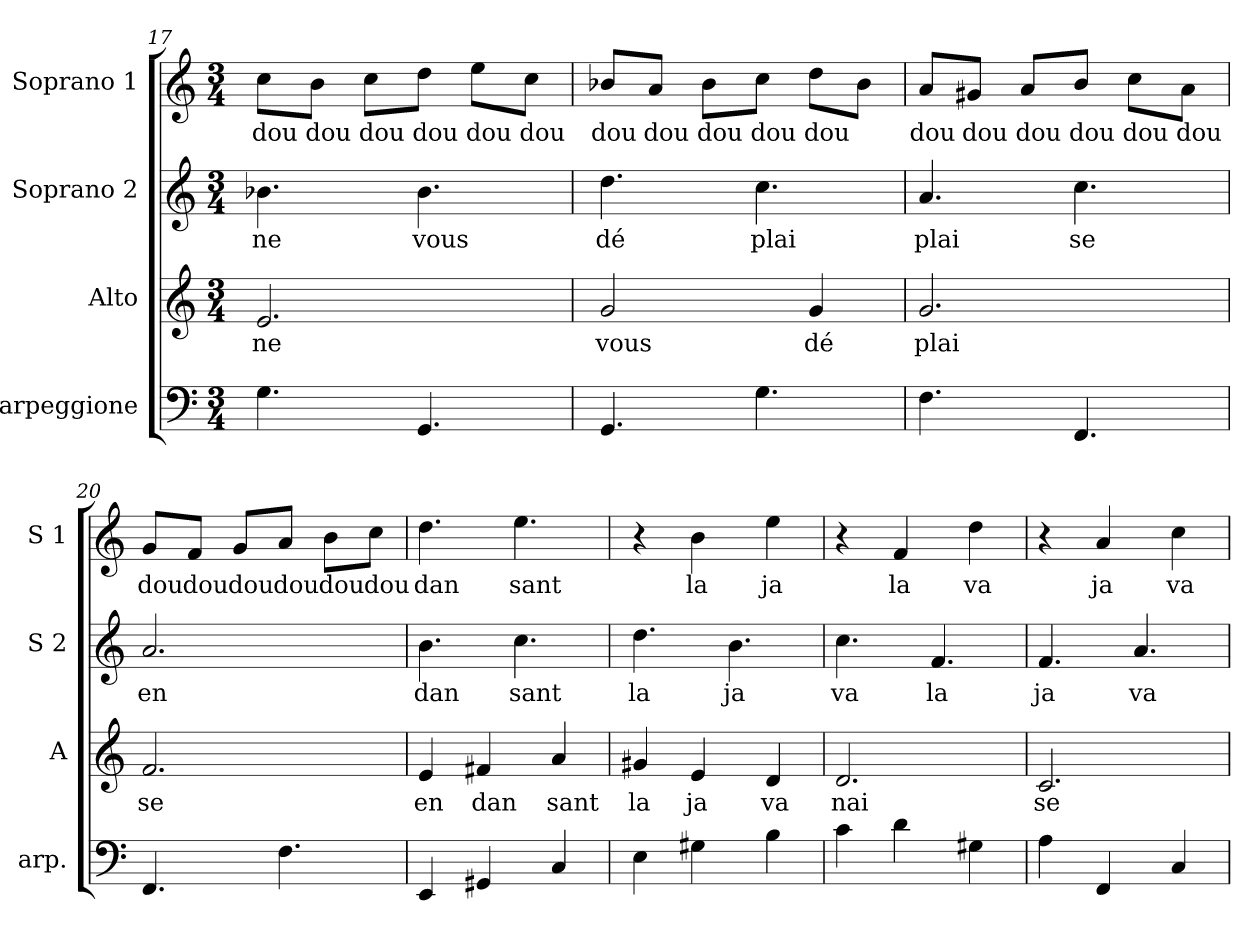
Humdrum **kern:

**kern	**kern	**text	**kern	**text	**kern	**text
*part4	*part3	*part3	*part2	*part2	*part1	*part1
*staff4	*staff3	*staff3	*staff2	*staff2	*staff1	*staff1
*I"arpeggione	*I"Alto	*	*I"Soprano 2	*	*I"Soprano 1	*
*I'arp.	*I'A	*	*I'S 2	*	*I'S 1	*
!!LO:LB:g=z
*clefF4	*clefG2	*	*clefG2	*	*clefG2	*
*k[]	*k[]	*	*k[]	*	*k[]	*
*C:	*C:	*	*C:	*	*C:	*
*M3/4	*M3/4	*	*M3/4	*	*M3/4	*
=17	=17	=17	=17	=17	=17	=17
!	!	!LO:LY:b	!	!	!	!
!	!	!	!	!LO:LY:b	!	!
!	!	!	!	!	!	!LO:LY:b
4.G\	2.e/	ne	4.b-X\	ne	8cc\L	dou
!	!	!	!	!	!	!LO:LY:b
.	.	.	.	.	8b\J	dou
!	!	!	!	!	!	!LO:LY:b
.	.	.	.	.	8cc\L	dou
!	!	!	!	!LO:LY:b	!	!
!	!	!	!	!	!	!LO:LY:b
4.GG/	.	.	4.b-\	vous	8dd\J	dou
!	!	!	!	!	!	!LO:LY:b
.	.	.	.	.	8ee\L	dou
!	!	!	!	!	!	!LO:LY:b
.	.	.	.	.	8cc\J	dou
=18	=18	=18	=18	=18	=18	=18
!	!	!LO:LY:b	!	!	!	!
!	!	!	!	!LO:LY:b	!	!
!	!	!	!	!	!	!LO:LY:b
4.GG/	2g/	vous	4.dd\	dé	8b-X/L	dou
!	!	!	!	!	!	!LO:LY:b
.	.	.	.	.	8a/J	dou
!	!	!	!	!	!	!LO:LY:b
.	.	.	.	.	8b-\L	dou
!	!	!	!	!LO:LY:b	!	!
!	!	!	!	!	!	!LO:LY:b
4.G\	.	.	4.cc\	plai	8cc\J	dou
!	!	!LO:LY:b	!	!	!	!
!	!	!	!	!	!	!LO:LY:b
.	4g/	dé	.	.	8dd\L	dou
.	.	.	.	.	8b-\J	.
=19	=19	=19	=19	=19	=19	=19
!	!	!LO:LY:b	!	!	!	!
!	!	!	!	!LO:LY:b	!	!
!	!	!	!	!	!	!LO:LY:b
4.F\	2.g/	plai	4.a/	plai	8a/L	dou
!	!	!	!	!	!	!LO:LY:b
.	.	.	.	.	8g#X/J	dou
!	!	!	!	!	!	!LO:LY:b
.	.	.	.	.	8a/L	dou
!	!	!	!	!LO:LY:b	!	!
!	!	!	!	!	!	!LO:LY:b
4.FF/	.	.	4.cc\	se	8b/J	dou
!	!	!	!	!	!	!LO:LY:b
.	.	.	.	.	8cc\L	dou
!	!	!	!	!	!	!LO:LY:b
.	.	.	.	.	8a\J	dou
!!LO:PB:g=z
=20	=20	=20	=20	=20	=20	=20
!	!	!LO:LY:b	!	!	!	!
!	!	!	!	!LO:LY:b	!	!
!	!	!	!	!	!	!LO:LY:b
4.FF/	2.f/	se	2.a/	en	8g/L	dou
!	!	!	!	!	!	!LO:LY:b
.	.	.	.	.	8f/J	dou
!	!	!	!	!	!	!LO:LY:b
.	.	.	.	.	8g/L	dou
!	!	!	!	!	!	!LO:LY:b
4.F\	.	.	.	.	8a/J	dou
!	!	!	!	!	!	!LO:LY:b
.	.	.	.	.	8b\L	dou
!	!	!	!	!	!	!LO:LY:b
.	.	.	.	.	8cc\J	dou
=21	=21	=21	=21	=21	=21	=21
!	!	!LO:LY:b	!	!	!	!
!	!	!	!	!LO:LY:b	!	!
!	!	!	!	!	!	!LO:LY:b
4EE/	4e/	en	4.b\	dan	4.dd\	dan
!	!	!LO:LY:b	!	!	!	!
4GG#X/	4f#X/	dan	.	.	.	.
!	!	!	!	!LO:LY:b	!	!
!	!	!	!	!	!	!LO:LY:b
.	.	.	4.cc\	sant	4.ee\	sant
!	!	!LO:LY:b	!	!	!	!
4C/	4a/	sant	.	.	.	.
=22	=22	=22	=22	=22	=22	=22
!	!	!LO:LY:b	!	!	!	!
!	!	!	!	!LO:LY:b	!	!
4E\	4g#X/	la	4.dd\	la	4r	.
!	!	!LO:LY:b	!	!	!	!
!	!	!	!	!	!	!LO:LY:b
4G#X\	4e/	ja	.	.	4b\	la
!	!	!	!	!LO:LY:b	!	!
.	.	.	4.b\	ja	.	.
!	!	!LO:LY:b	!	!	!	!
!	!	!	!	!	!	!LO:LY:b
4B\	4d/	va	.	.	4ee\	ja
=23	=23	=23	=23	=23	=23	=23
!	!	!LO:LY:b	!	!	!	!
!	!	!	!	!LO:LY:b	!	!
4c\	2.d/	nai	4.cc\	va	4r	.
!	!	!	!	!	!	!LO:LY:b
4d\	.	.	.	.	4f/	la
!	!	!	!	!LO:LY:b	!	!
.	.	.	4.f/	la	.	.
!	!	!	!	!	!	!LO:LY:b
4G#X\	.	.	.	.	4dd\	va
=24	=24	=24	=24	=24	=24	=24
!	!	!LO:LY:b	!	!	!	!
!	!	!	!	!LO:LY:b	!	!
4A\	2.c/	se	4.f/	ja	4r	.
!	!	!	!	!	!	!LO:LY:b
4FF/	.	.	.	.	4a/	ja
!	!	!	!	!LO:LY:b	!	!
.	.	.	4.a/	va	.	.
!	!	!	!	!	!	!LO:LY:b
4C/	.	.	.	.	4cc\	va
=	=	=	=	=	=	=
*-	*-	*-	*-	*-	*-	*-
